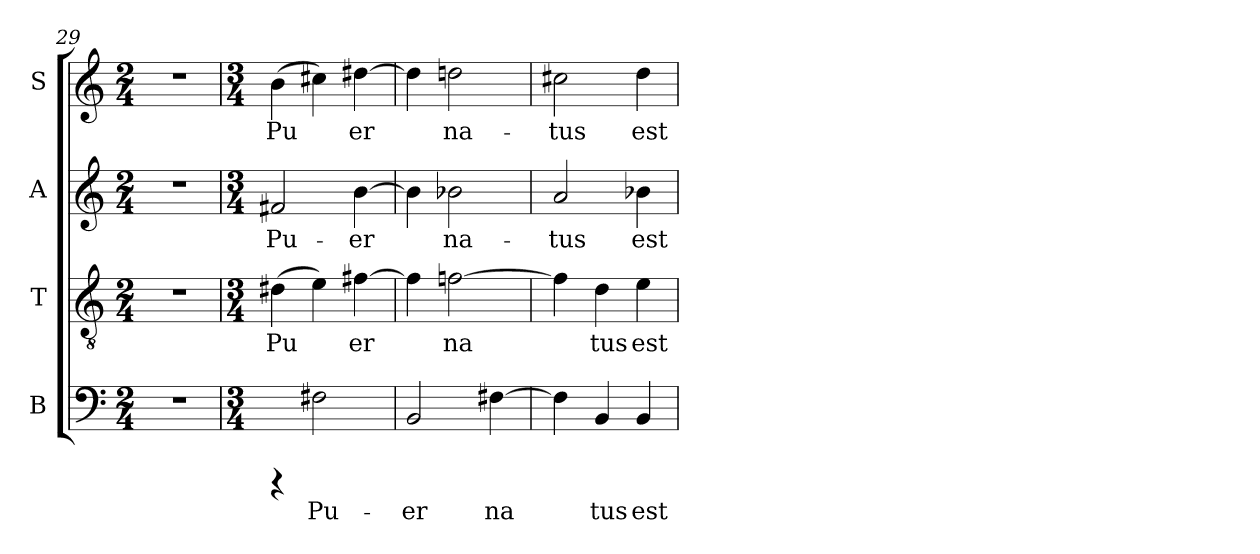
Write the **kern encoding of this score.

**kern	**text	**kern	**text	**kern	**text	**kern	**text
*part4	*part4	*part3	*part3	*part2	*part2	*part1	*part1
*staff4	*staff4	*staff3	*staff3	*staff2	*staff2	*staff1	*staff1
*I"B	*	*I"T	*	*I"A	*	*I"S	*
*I'B	*	*I'T	*	*I'A	*	*I'S	*
*clefF4	*	*clefGv2	*	*clefG2	*	*clefG2	*
*k[]	*	*k[]	*	*k[]	*	*k[]	*
*C:	*	*C:	*	*C:	*	*C:	*
*M2/4	*	*M2/4	*	*M2/4	*	*M2/4	*
=29	=29	=29	=29	=29	=29	=29	=29
2r	.	2r	.	2r	.	2r	.
=30	=30	=30	=30	=30	=30	=30	=30
*M3/4	*	*M3/4	*	*M3/4	*	*M3/4	*
!	!	!	!LO:LY:b:cj	!	!LO:LY:b:cj	!	!LO:LY:b:cj
4rCCC	.	(>4d#X\	Pu-	2f#X/	Pu-	(>4b\	Pu-
!	!LO:LY:b:cj	!	!LO:LY:b:cj	!	!	!	!LO:LY:b:cj
2F#X\	Pu-	4e\)	--	.	.	4cc#X\)	--
!	!	!	!LO:LY:b:cj	!	!LO:LY:b:cj	!	!LO:LY:b:cj
.	.	[>4f#X\	-er	[>4b\	-er	[>4dd#X\	-er
=31	=31	=31	=31	=31	=31	=31	=31
!	!LO:LY:b:cj	!	!LO:LY:b:cj	!	!LO:LY:b:cj	!	!LO:LY:b:cj
2BB/	-er	4f#\]	.	4b\]	.	4dd#\]	.
!	!	!	!LO:LY:b:cj	!	!LO:LY:b:cj	!	!LO:LY:b:cj
.	.	[<2fn\	na-	2b-X\	na-	2ddn\	na-
!	!LO:LY:b:cj	!	!	!	!	!	!
[<4F#X\	na-	.	.	.	.	.	.
!!LO:LB:g=z
=32	=32	=32	=32	=32	=32	=32	=32
!	!LO:LY:b:cj	!	!LO:LY:b:cj	!	!LO:LY:b:cj	!	!LO:LY:b:cj
4F#\]	--	4f\]	--	2a/	-tus	2cc#X\	-tus
!	!LO:LY:b:cj	!	!LO:LY:b:cj	!	!	!	!
4BB/	-tus	4d\	-tus	.	.	.	.
!	!LO:LY:b:cj	!	!LO:LY:b:cj	!	!LO:LY:b:cj	!	!LO:LY:b:cj
4BB/	est	4e\	est	4b-X\	est	4dd\	est
=	=	=	=	=	=	=	=
*-	*-	*-	*-	*-	*-	*-	*-
